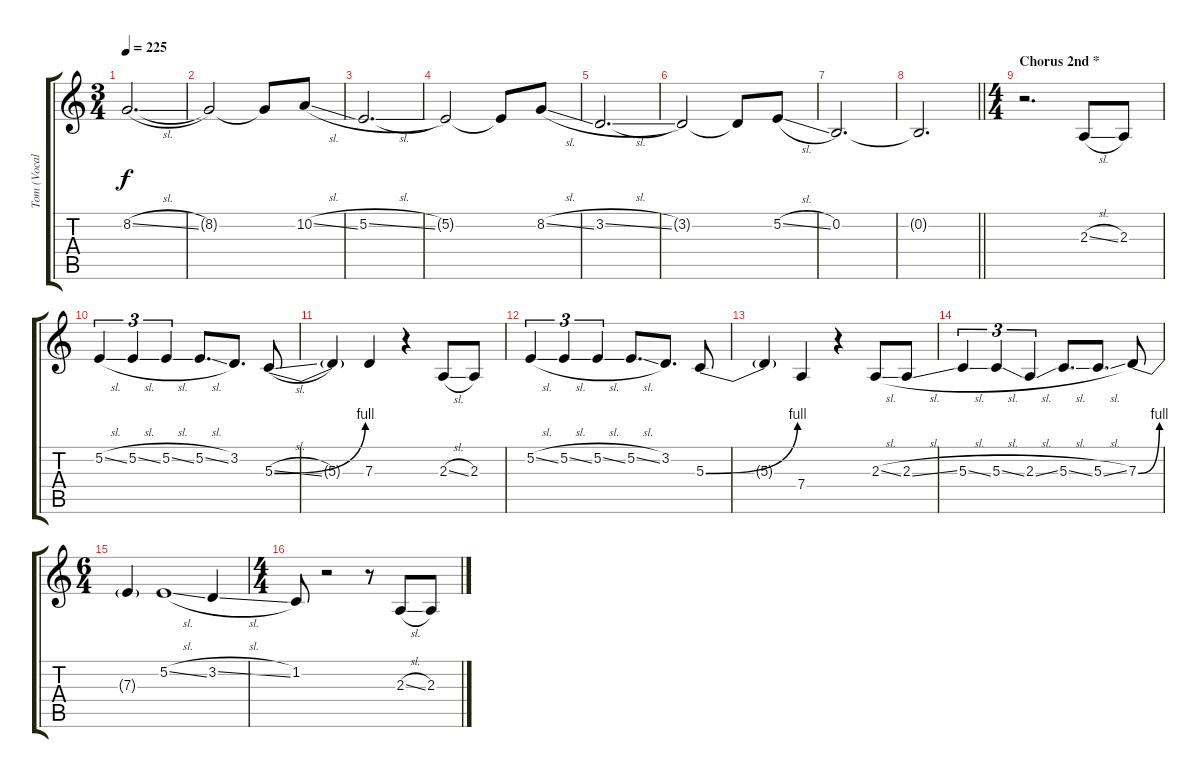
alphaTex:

\track ("Tom (Vocals)" "Tom (Vocal") {instrument violin}
\staff {score tabs}
\tuning (E4 B3 G3 D3 A2 E2) {hide}
\ts (3 4)
\tempo 225
\clef g2
\ks c
8.2{sl}.2{d dy f} |
8.2{t}.2 8.2{t}.8 10.2{sl}.8 |
5.2{sl}.2{d} |
5.2{t}.2 5.2{t}.8 8.2{sl}.8 |
3.2{sl}.2{d} |
3.2{t}.2 3.2{t}.8 5.2{sl}.8 |
0.2.2{d} |
\barLineRight lightlight
0.2{t}.2{d} |
\ts (4 4)
\section ("" "Chorus 2nd *")
r.2{d} 2.3{sl}.8 2.3.8 |
5.2{sl}.4{tu (3 2)} 5.2{sl}.4{tu (3 2)} 5.2{sl}.4{tu (3 2)} 5.2{sl}.8{d} 3.2.8{d} 5.3{be (bend 0 0 60 4) sl}.8 |
5.3{t}.4 7.3.4 r.4 2.3{sl}.8 2.3.8 |
5.2{sl}.4{tu (3 2)} 5.2{sl}.4{tu (3 2)} 5.2{sl}.4{tu (3 2)} 5.2{sl}.8{d} 3.2.8{d} 5.3{be (bend 0 0 60 4)}.8 |
5.3{t}.4 7.4.4 r.4 2.3{sl}.8 2.3{sl}.8 |
5.3{sl}.4{tu (3 2)} 5.3{sl}.4{tu (3 2)} 2.3{sl}.4{tu (3 2)} 5.3{sl}.8{d} 5.3{sl}.8{d} 7.3{be (bend 0 0 60 4)}.8 |
\ts (6 4)
7.3{t}.4 5.2{sl}.1 3.2{sl}.4 |
\ts (4 4)
1.2.8 r.2 r.8 2.3{sl}.8 2.3.8
